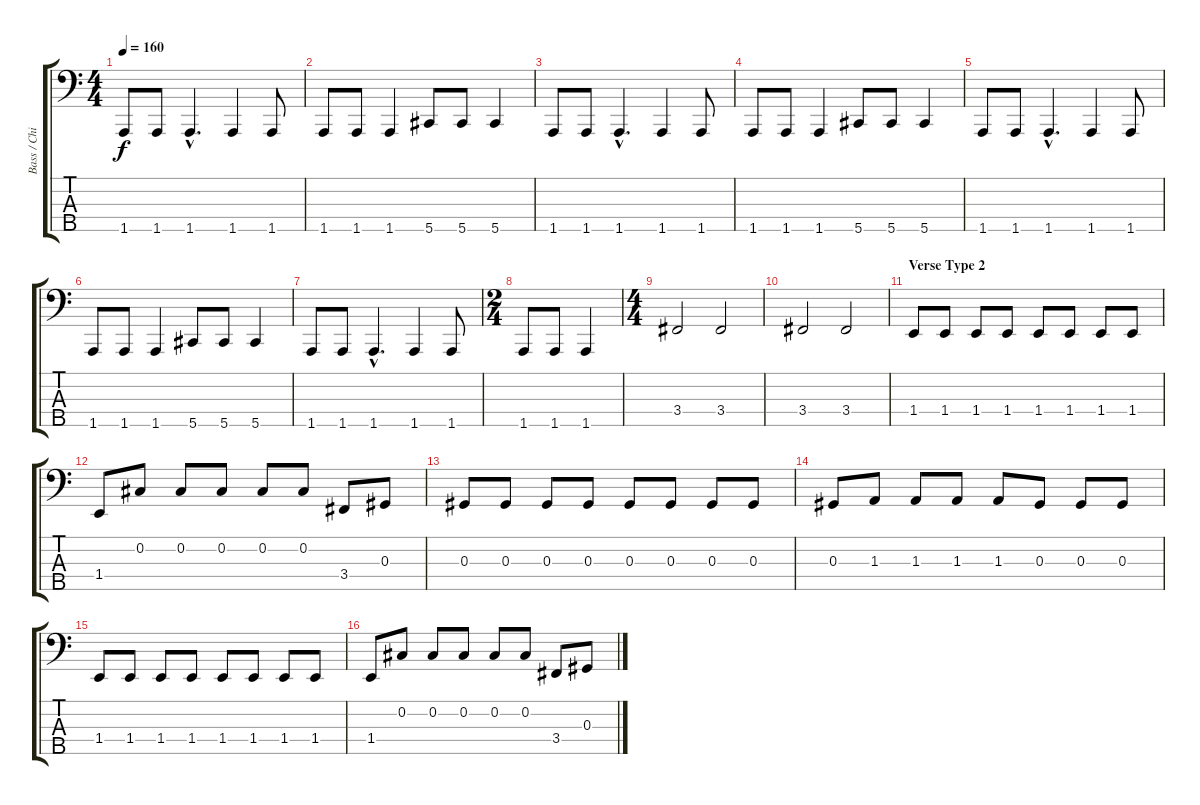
\track ("Bass / Chi Cheng" "Bass / Chi") {instrument electricbassfinger}
\staff {score tabs}
\tuning (Gb2 Db2 Ab1 Eb1 Ab0) {hide}
\ts (4 4)
\tempo 160
\clef f4
\ks c
1.5.8{dy f} 1.5.8 1.5{hac}.4{d} 1.5.4 1.5.8 |
1.5.8 1.5.8 1.5.4 5.5.8 5.5.8 5.5.4 |
1.5.8 1.5.8 1.5{hac}.4{d} 1.5.4 1.5.8 |
1.5.8 1.5.8 1.5.4 5.5.8 5.5.8 5.5.4 |
1.5.8 1.5.8 1.5{hac}.4{d} 1.5.4 1.5.8 |
1.5.8 1.5.8 1.5.4 5.5.8 5.5.8 5.5.4 |
1.5.8 1.5.8 1.5{hac}.4{d} 1.5.4 1.5.8 |
\ts (2 4)
1.5.8 1.5.8 1.5.4 |
\ts (4 4)
3.4.2 3.4.2 |
3.4.2 3.4.2 |
\section ("" "Verse Type 2")
1.4.8 1.4.8 1.4.8 1.4.8 1.4.8 1.4.8 1.4.8 1.4.8 |
1.4.8 0.2.8 0.2.8 0.2.8 0.2.8 0.2.8 3.4.8 0.3.8 |
0.3.8 0.3.8 0.3.8 0.3.8 0.3.8 0.3.8 0.3.8 0.3.8 |
0.3.8 1.3.8 1.3.8 1.3.8 1.3.8 0.3.8 0.3.8 0.3.8 |
1.4.8 1.4.8 1.4.8 1.4.8 1.4.8 1.4.8 1.4.8 1.4.8 |
1.4.8 0.2.8 0.2.8 0.2.8 0.2.8 0.2.8 3.4.8 0.3.8
